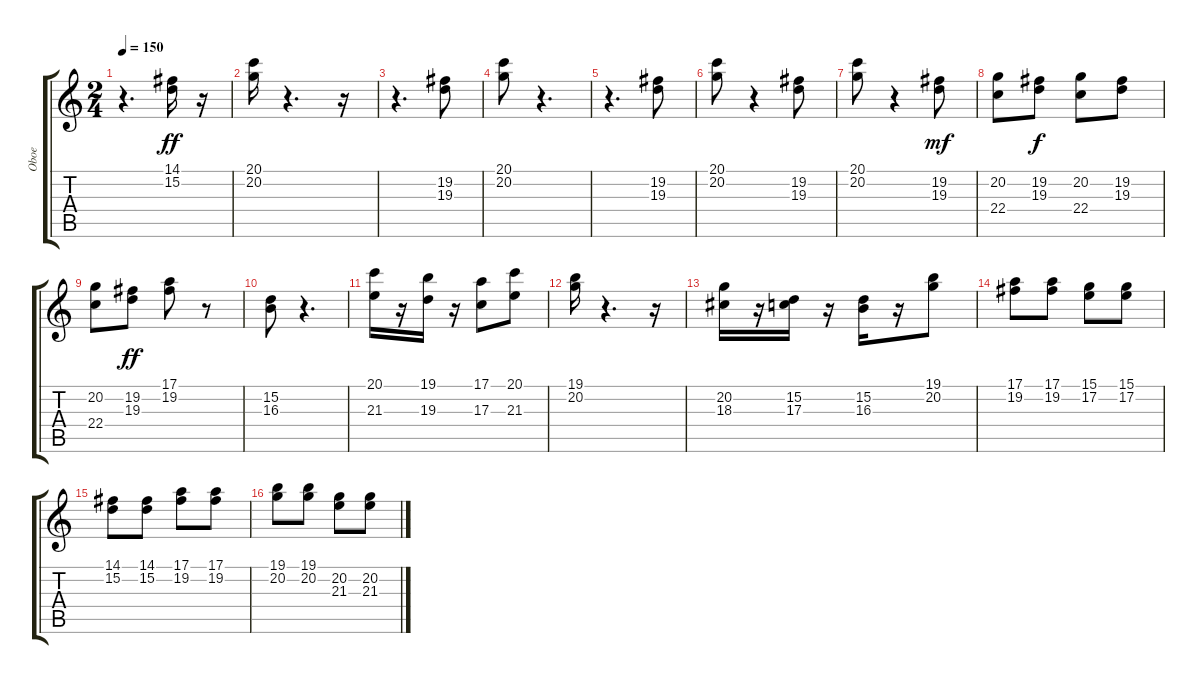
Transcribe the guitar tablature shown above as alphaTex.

\track ("Oboe" "Oboe") {instrument oboe}
\staff {score tabs}
\tuning (E4 B3 G3 D3 A2 E2) {hide}
\ts (2 4)
\tempo 150
\clef g2
\ks c
r.4{d dy f} (14.1 15.2).16{dy ff} r.16 |
(20.1 20.2).16 r.4{d} r.16 |
r.4{d} (19.2 19.3).8 |
(20.1 20.2).8 r.4{d} |
r.4{d} (19.2 19.3).8 |
(20.1 20.2).8 r.4 (19.2 19.3).8 |
(20.1 20.2).8 r.4 (19.2 19.3).8{dy mf} |
(20.2 22.4).8 (19.2 19.3).8{dy f} (20.2 22.4).8 (19.2 19.3).8 |
(20.2 22.4).8 (19.2 19.3).8{dy ff} (17.1 19.2).8 r.8 |
(15.2 16.3).8 r.4{d} |
(20.1 21.3).16 r.16 (19.1 19.3).16 r.16 (17.1 17.3).8 (20.1 21.3).8 |
(19.1 20.2).16 r.4{d} r.16 |
(20.2 18.3).16 r.16 (15.2 17.3).16 r.16 (15.2 16.3).16 r.16 (19.1 20.2).8 |
(17.1 19.2).8 (17.1 19.2).8 (15.1 17.2).8 (15.1 17.2).8 |
(14.1 15.2).8 (14.1 15.2).8 (17.1 19.2).8 (17.1 19.2).8 |
(19.1 20.2).8 (19.1 20.2).8 (20.2 21.3).8 (20.2 21.3).8
